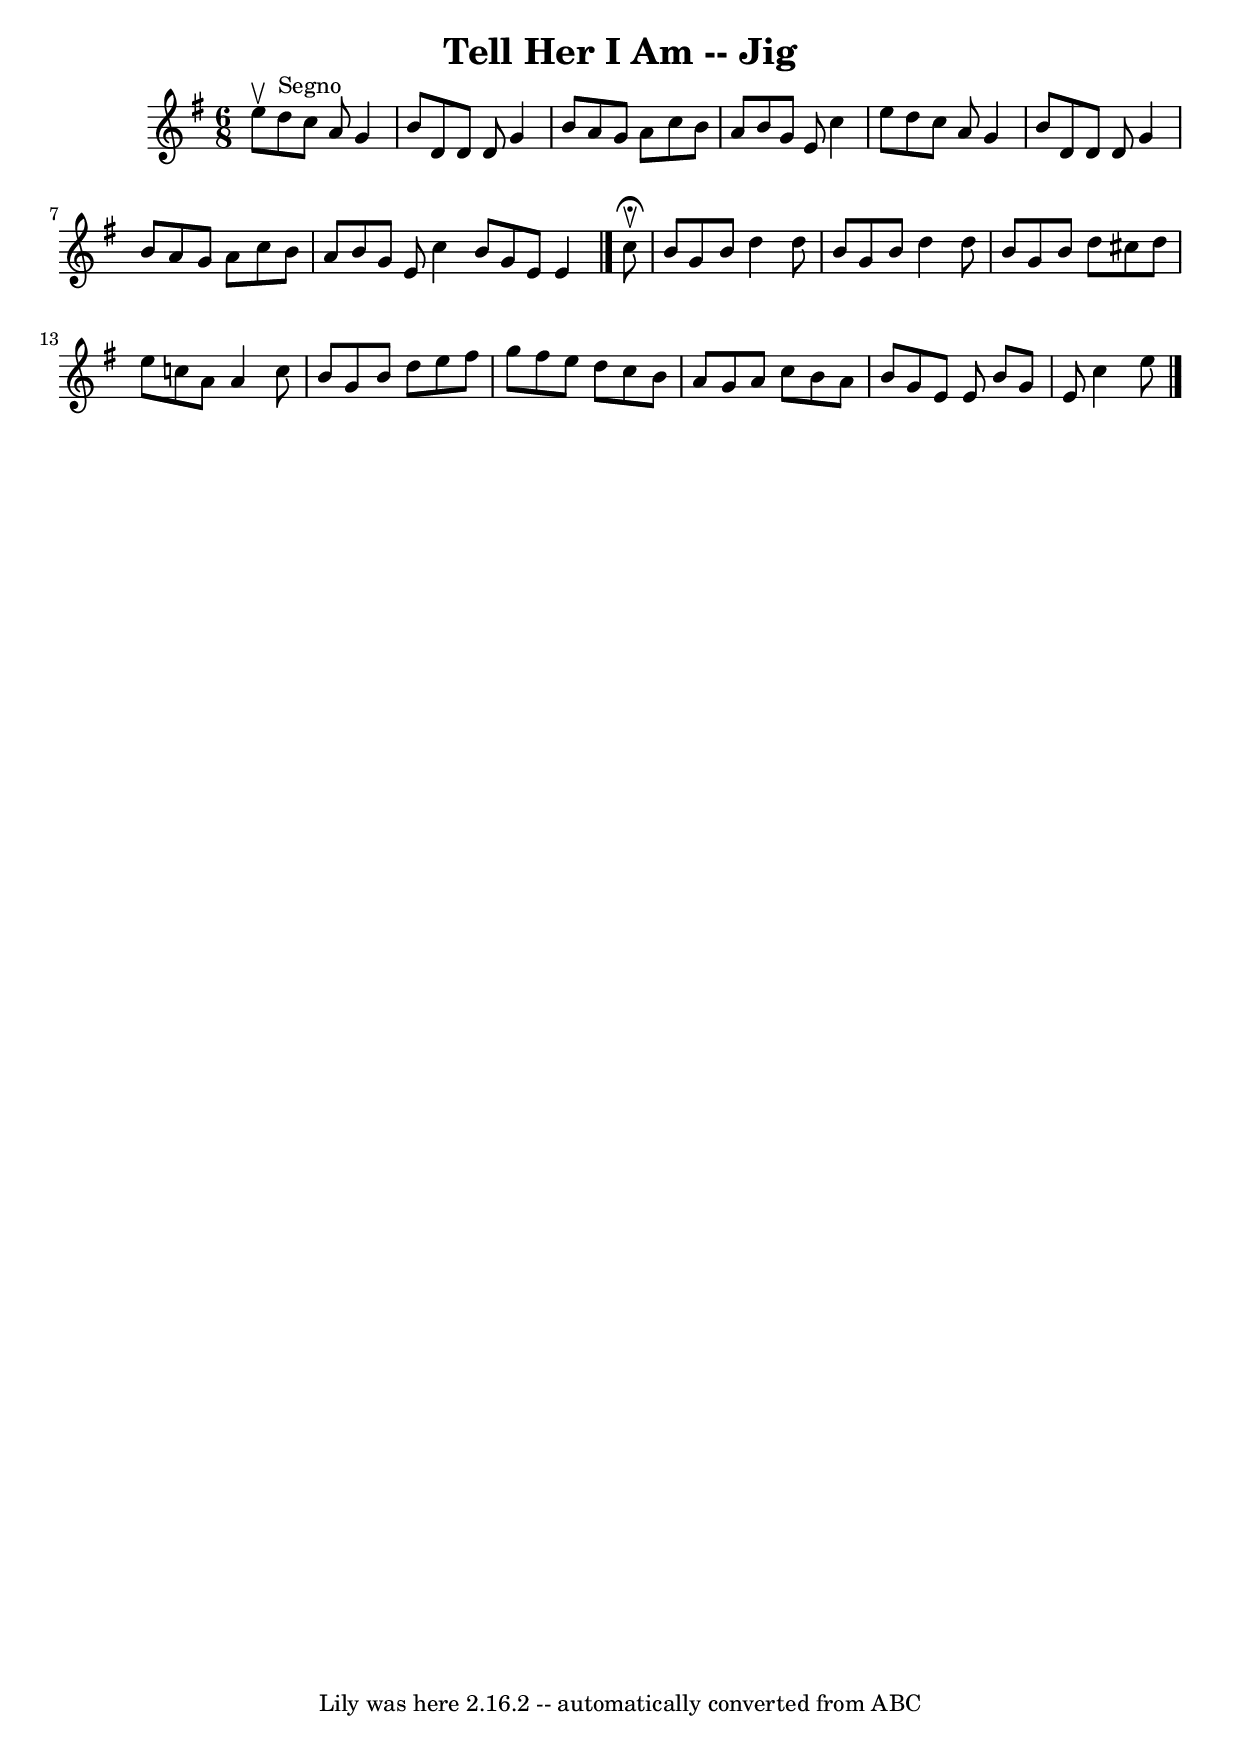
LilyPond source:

\version "2.7.40"
\include "Mammoth.ily"
\header {
	book = "Ryan's Mammoth Collection"
	crossRefNumber = "1"
	footnotes = "\\\\85 436"
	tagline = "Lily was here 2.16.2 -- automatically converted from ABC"
	title = "Tell Her I Am -- Jig"
}
voicedefault =  {
\set Score.defaultBarType = "empty"

\time 6/8 \key g \major e''8^\upbow   |
 d''8^"Segno" c''8    
a'8 g'4 b'8    |
 d'8 d'8 d'8 g'4 b'8    |
   
a'8 g'8 a'8 c''8 b'8 a'8    |
 b'8 g'8 e'8 c''4 
 e''8    |
 d''8 c''8 a'8 g'4 b'8    |
 d'8    
d'8 d'8 g'4 b'8    |
 a'8 g'8 a'8 c''8 b'8 a'8  
  |
 b'8 g'8 e'8 c''4  \bar ":|" b'8 g'8 e'8 e'4    
\bar "|." c''8^\fermata^\upbow |
 b'8 g'8 b'8 d''4    
d''8    |
 b'8 g'8 b'8 d''4 d''8    |
 b'8 g'8   
 b'8 d''8 cis''8 d''8    |
 e''8 c''!8 a'8 a'4    
c''8    |
 b'8 g'8 b'8 d''8 e''8 fis''8    |
   
g''8 fis''8 e''8 d''8 c''8 b'8    |
 a'8 g'8 a'8   
 c''8 b'8 a'8    |
 b'8 g'8 e'8 e'8  \bar ":|" b'8    
g'8 e'8 c''4 e''8      \bar "|."   
}

\score{
    <<

	\context Staff="default"
	{
	    \voicedefault 
	}

    >>
	\layout {
	}
	\midi {}
}
